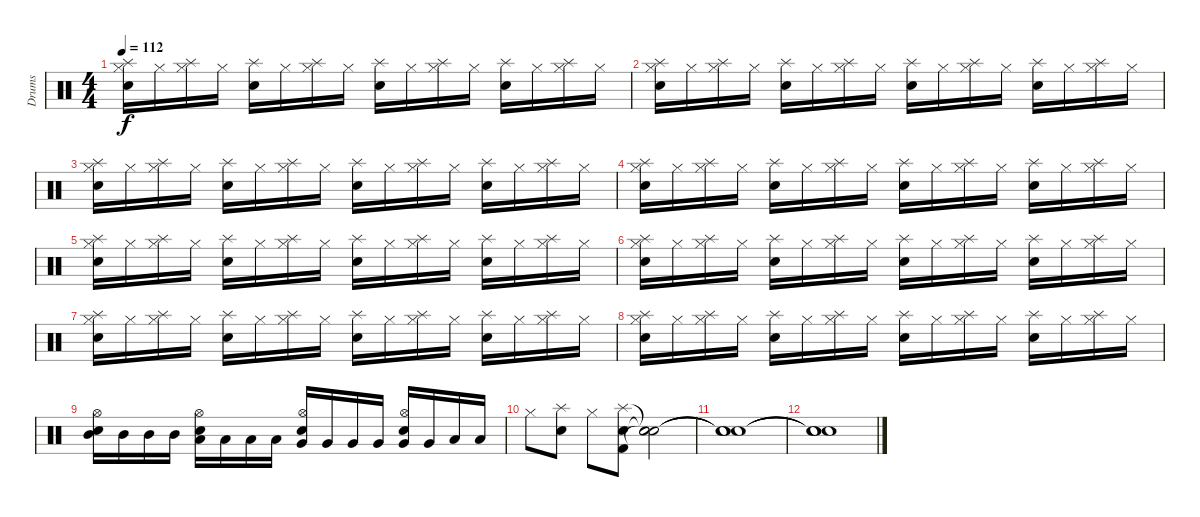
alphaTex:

\track ("Drums" "Drums") {instrument percussion}
\staff {score}
\articulation defaults
\ts (4 4)
\tempo 112
\clef neutral
\ks c
("Hi-Hat (closed)" "Snare (hit) 2" "Splash (hit)").16{dy f} "Hi-Hat (closed)".16 ("Hi-Hat (closed)" "Splash (hit)").16 "Hi-Hat (closed)".16 ("Splash (hit)" "Snare (hit) 2").16 "Hi-Hat (closed)".16 ("Hi-Hat (closed)" "Splash (hit)").16 "Hi-Hat (closed)".16 ("Splash (hit)" "Snare (hit) 2").16 "Hi-Hat (closed)".16 ("Hi-Hat (closed)" "Splash (hit)").16 "Hi-Hat (closed)".16 ("Splash (hit)" "Snare (hit) 2").16 "Hi-Hat (closed)".16 ("Hi-Hat (closed)" "Splash (hit)").16 "Hi-Hat (closed)".16 |
("Hi-Hat (closed)" "Snare (hit) 2" "Splash (hit)").16 "Hi-Hat (closed)".16 ("Hi-Hat (closed)" "Splash (hit)").16 "Hi-Hat (closed)".16 ("Splash (hit)" "Snare (hit) 2").16 "Hi-Hat (closed)".16 ("Hi-Hat (closed)" "Splash (hit)").16 "Hi-Hat (closed)".16 ("Splash (hit)" "Snare (hit) 2").16 "Hi-Hat (closed)".16 ("Hi-Hat (closed)" "Splash (hit)").16 "Hi-Hat (closed)".16 ("Splash (hit)" "Snare (hit) 2").16 "Hi-Hat (closed)".16 ("Hi-Hat (closed)" "Splash (hit)").16 "Hi-Hat (closed)".16 |
("Hi-Hat (closed)" "Snare (hit) 2" "Splash (hit)").16 "Hi-Hat (closed)".16 ("Hi-Hat (closed)" "Splash (hit)").16 "Hi-Hat (closed)".16 ("Splash (hit)" "Snare (hit) 2").16 "Hi-Hat (closed)".16 ("Hi-Hat (closed)" "Splash (hit)").16 "Hi-Hat (closed)".16 ("Splash (hit)" "Snare (hit) 2").16 "Hi-Hat (closed)".16 ("Hi-Hat (closed)" "Splash (hit)").16 "Hi-Hat (closed)".16 ("Splash (hit)" "Snare (hit) 2").16 "Hi-Hat (closed)".16 ("Hi-Hat (closed)" "Splash (hit)").16 "Hi-Hat (closed)".16 |
("Hi-Hat (closed)" "Snare (hit) 2" "Splash (hit)").16 "Hi-Hat (closed)".16 ("Hi-Hat (closed)" "Splash (hit)").16 "Hi-Hat (closed)".16 ("Splash (hit)" "Snare (hit) 2").16 "Hi-Hat (closed)".16 ("Hi-Hat (closed)" "Splash (hit)").16 "Hi-Hat (closed)".16 ("Splash (hit)" "Snare (hit) 2").16 "Hi-Hat (closed)".16 ("Hi-Hat (closed)" "Splash (hit)").16 "Hi-Hat (closed)".16 ("Splash (hit)" "Snare (hit) 2").16 "Hi-Hat (closed)".16 ("Hi-Hat (closed)" "Splash (hit)").16 "Hi-Hat (closed)".16 |
("Hi-Hat (closed)" "Snare (hit) 2" "Splash (hit)").16 "Hi-Hat (closed)".16 ("Hi-Hat (closed)" "Splash (hit)").16 "Hi-Hat (closed)".16 ("Splash (hit)" "Snare (hit) 2").16 "Hi-Hat (closed)".16 ("Hi-Hat (closed)" "Splash (hit)").16 "Hi-Hat (closed)".16 ("Splash (hit)" "Snare (hit) 2").16 "Hi-Hat (closed)".16 ("Hi-Hat (closed)" "Splash (hit)").16 "Hi-Hat (closed)".16 ("Splash (hit)" "Snare (hit) 2").16 "Hi-Hat (closed)".16 ("Hi-Hat (closed)" "Splash (hit)").16 "Hi-Hat (closed)".16 |
("Hi-Hat (closed)" "Snare (hit) 2" "Splash (hit)").16 "Hi-Hat (closed)".16 ("Hi-Hat (closed)" "Splash (hit)").16 "Hi-Hat (closed)".16 ("Splash (hit)" "Snare (hit) 2").16 "Hi-Hat (closed)".16 ("Hi-Hat (closed)" "Splash (hit)").16 "Hi-Hat (closed)".16 ("Splash (hit)" "Snare (hit) 2").16 "Hi-Hat (closed)".16 ("Hi-Hat (closed)" "Splash (hit)").16 "Hi-Hat (closed)".16 ("Splash (hit)" "Snare (hit) 2").16 "Hi-Hat (closed)".16 ("Hi-Hat (closed)" "Splash (hit)").16 "Hi-Hat (closed)".16 |
("Hi-Hat (closed)" "Snare (hit) 2" "Splash (hit)").16 "Hi-Hat (closed)".16 ("Hi-Hat (closed)" "Splash (hit)").16 "Hi-Hat (closed)".16 ("Splash (hit)" "Snare (hit) 2").16 "Hi-Hat (closed)".16 ("Hi-Hat (closed)" "Splash (hit)").16 "Hi-Hat (closed)".16 ("Splash (hit)" "Snare (hit) 2").16 "Hi-Hat (closed)".16 ("Hi-Hat (closed)" "Splash (hit)").16 "Hi-Hat (closed)".16 ("Splash (hit)" "Snare (hit) 2").16 "Hi-Hat (closed)".16 ("Hi-Hat (closed)" "Splash (hit)").16 "Hi-Hat (closed)".16 |
("Hi-Hat (closed)" "Snare (hit) 2" "Splash (hit)").16 "Hi-Hat (closed)".16 ("Hi-Hat (closed)" "Splash (hit)").16 "Hi-Hat (closed)".16 ("Splash (hit)" "Snare (hit) 2").16 "Hi-Hat (closed)".16 ("Hi-Hat (closed)" "Splash (hit)").16 "Hi-Hat (closed)".16 ("Splash (hit)" "Snare (hit) 2").16 "Hi-Hat (closed)".16 ("Hi-Hat (closed)" "Splash (hit)").16 "Hi-Hat (closed)".16 ("Splash (hit)" "Snare (hit) 2").16 "Hi-Hat (closed)".16 ("Hi-Hat (closed)" "Splash (hit)").16 "Hi-Hat (closed)".16 |
("Mid Tom (hit)" "Hi-Hat (open)" "Snare (hit) 2").16 "Mid Tom (hit)".16 "Mid Tom (hit)".16 "Mid Tom (hit)".16 ("Hi-Hat (open)" "Low Tom (hit)" "Snare (hit) 2").16 "Low Tom (hit)".16 "Low Tom (hit)".16 "Low Tom (hit)".16 ("Hi-Hat (open)" "Very Low Tom (hit)" "Snare (hit) 2").16 "Very Low Tom (hit)".16 "Very Low Tom (hit)".16 "Very Low Tom (hit)".16 ("Hi-Hat (open)" "Very Low Tom (hit)" "Snare (hit) 2").16 "Very Low Tom (hit)".16 "Low Floor Tom (hit)".16 "Low Floor Tom (hit)".16 |
"Hi-Hat (closed)".8 ("Snare (hit) 2" "Splash (hit)").8 "Hi-Hat (closed)".8 ("Snare (hit) 2" "Kick (hit) 2" "Splash (hit)").8 ("Snare (hit)"{t} "Snare (hit)"{t} "Snare (hit)"{t}).2 |
("Snare (hit)"{t} "Snare (hit)"{t} "Snare (hit)"{t}).1 |
("Snare (hit)"{t} "Snare (hit)"{t} "Snare (hit)"{t}).1
